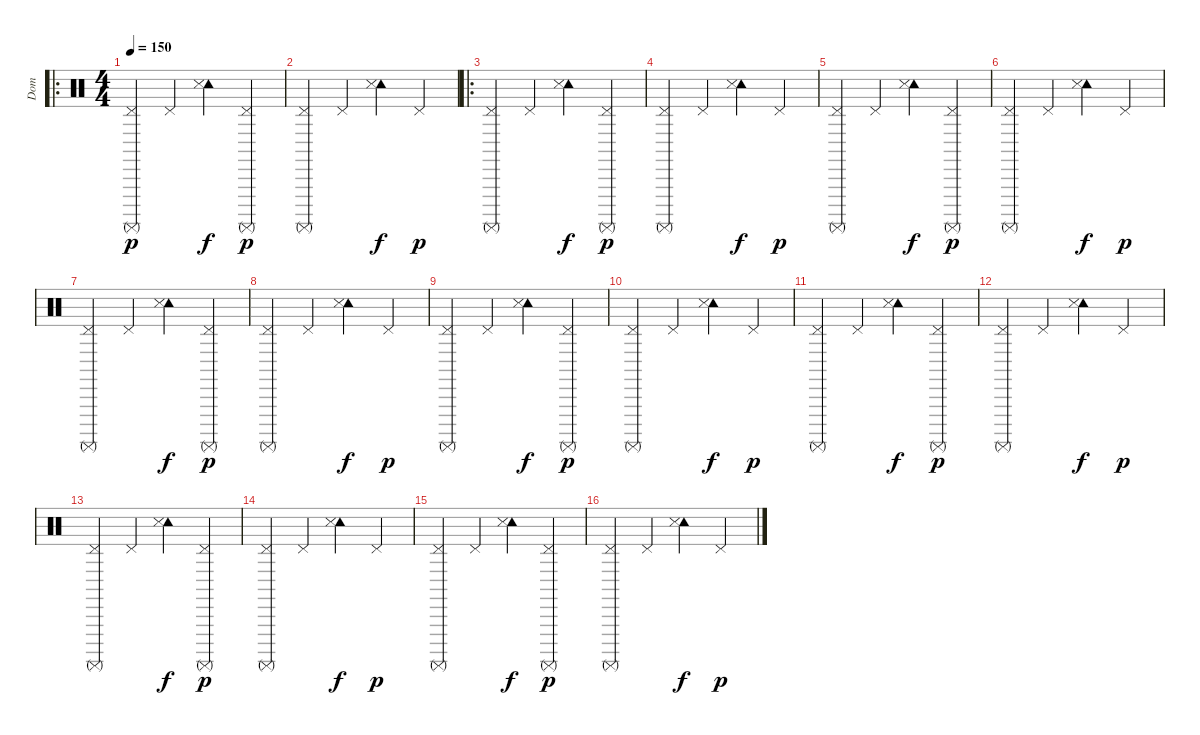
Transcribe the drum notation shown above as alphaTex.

\track ("Dom" "Dom") {instrument percussion}
\staff {score}
\articulation defaults
\ro
\ts (4 4)
\tempo 150
\clef neutral
\ks c
("Pedal Hi-Hat (hit)" "Surdo (mute)").4{dy p} "Pedal Hi-Hat (hit)".4 ("Tambourine (hit)" "Snare (side stick) 3").4{dy f} ("Pedal Hi-Hat (hit)" "Surdo (mute)").4{dy p} |
("Pedal Hi-Hat (hit)" "Surdo (mute)").4 "Pedal Hi-Hat (hit)".4 ("Tambourine (hit)" "Snare (side stick) 3").4{dy f} "Pedal Hi-Hat (hit)".4{dy p} |
\ro
("Pedal Hi-Hat (hit)" "Surdo (mute)").4 "Pedal Hi-Hat (hit)".4 ("Tambourine (hit)" "Snare (side stick) 3").4{dy f} ("Pedal Hi-Hat (hit)" "Surdo (mute)").4{dy p} |
("Pedal Hi-Hat (hit)" "Surdo (mute)").4 "Pedal Hi-Hat (hit)".4 ("Tambourine (hit)" "Snare (side stick) 3").4{dy f} "Pedal Hi-Hat (hit)".4{dy p} |
("Pedal Hi-Hat (hit)" "Surdo (mute)").4 "Pedal Hi-Hat (hit)".4 ("Tambourine (hit)" "Snare (side stick) 3").4{dy f} ("Pedal Hi-Hat (hit)" "Surdo (mute)").4{dy p} |
("Pedal Hi-Hat (hit)" "Surdo (mute)").4 "Pedal Hi-Hat (hit)".4 ("Tambourine (hit)" "Snare (side stick) 3").4{dy f} "Pedal Hi-Hat (hit)".4{dy p} |
("Pedal Hi-Hat (hit)" "Surdo (mute)").4 "Pedal Hi-Hat (hit)".4 ("Tambourine (hit)" "Snare (side stick) 3").4{dy f} ("Pedal Hi-Hat (hit)" "Surdo (mute)").4{dy p} |
("Pedal Hi-Hat (hit)" "Surdo (mute)").4 "Pedal Hi-Hat (hit)".4 ("Tambourine (hit)" "Snare (side stick) 3").4{dy f} "Pedal Hi-Hat (hit)".4{dy p} |
("Pedal Hi-Hat (hit)" "Surdo (mute)").4 "Pedal Hi-Hat (hit)".4 ("Tambourine (hit)" "Snare (side stick) 3").4{dy f} ("Pedal Hi-Hat (hit)" "Surdo (mute)").4{dy p} |
("Pedal Hi-Hat (hit)" "Surdo (mute)").4 "Pedal Hi-Hat (hit)".4 ("Tambourine (hit)" "Snare (side stick) 3").4{dy f} "Pedal Hi-Hat (hit)".4{dy p} |
("Pedal Hi-Hat (hit)" "Surdo (mute)").4 "Pedal Hi-Hat (hit)".4 ("Tambourine (hit)" "Snare (side stick) 3").4{dy f} ("Pedal Hi-Hat (hit)" "Surdo (mute)").4{dy p} |
("Pedal Hi-Hat (hit)" "Surdo (mute)").4 "Pedal Hi-Hat (hit)".4 ("Tambourine (hit)" "Snare (side stick) 3").4{dy f} "Pedal Hi-Hat (hit)".4{dy p} |
("Pedal Hi-Hat (hit)" "Surdo (mute)").4 "Pedal Hi-Hat (hit)".4 ("Tambourine (hit)" "Snare (side stick) 3").4{dy f} ("Pedal Hi-Hat (hit)" "Surdo (mute)").4{dy p} |
("Pedal Hi-Hat (hit)" "Surdo (mute)").4 "Pedal Hi-Hat (hit)".4 ("Tambourine (hit)" "Snare (side stick) 3").4{dy f} "Pedal Hi-Hat (hit)".4{dy p} |
("Pedal Hi-Hat (hit)" "Surdo (mute)").4 "Pedal Hi-Hat (hit)".4 ("Tambourine (hit)" "Snare (side stick) 3").4{dy f} ("Pedal Hi-Hat (hit)" "Surdo (mute)").4{dy p} |
("Pedal Hi-Hat (hit)" "Surdo (mute)").4 "Pedal Hi-Hat (hit)".4 ("Tambourine (hit)" "Snare (side stick) 3").4{dy f} "Pedal Hi-Hat (hit)".4{dy p}
